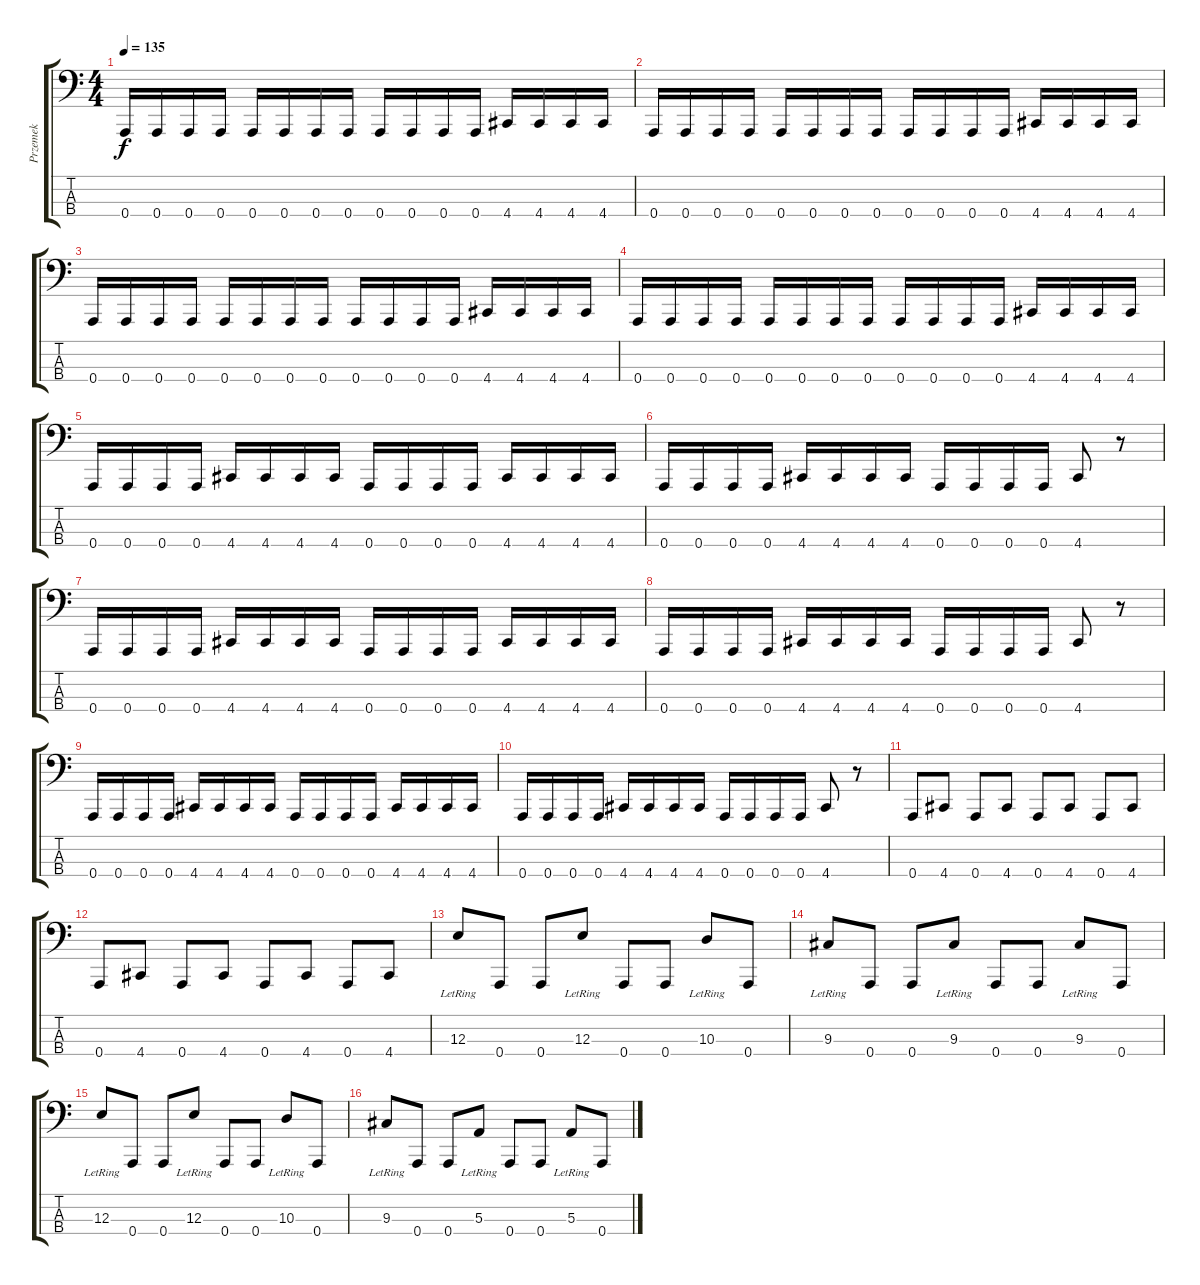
\track ("Przemek" "Przemek") {instrument electricbassfinger}
\staff {score tabs}
\tuning (D2 A1 E1 A0) {hide}
\ts (4 4)
\tempo 135
\clef f4
\ks c
0.4.16{dy f} 0.4.16 0.4.16 0.4.16 0.4.16 0.4.16 0.4.16 0.4.16 0.4.16 0.4.16 0.4.16 0.4.16 4.4.16 4.4.16 4.4.16 4.4.16 |
0.4.16 0.4.16 0.4.16 0.4.16 0.4.16 0.4.16 0.4.16 0.4.16 0.4.16 0.4.16 0.4.16 0.4.16 4.4.16 4.4.16 4.4.16 4.4.16 |
0.4.16 0.4.16 0.4.16 0.4.16 0.4.16 0.4.16 0.4.16 0.4.16 0.4.16 0.4.16 0.4.16 0.4.16 4.4.16 4.4.16 4.4.16 4.4.16 |
0.4.16 0.4.16 0.4.16 0.4.16 0.4.16 0.4.16 0.4.16 0.4.16 0.4.16 0.4.16 0.4.16 0.4.16 4.4.16 4.4.16 4.4.16 4.4.16 |
0.4.16 0.4.16 0.4.16 0.4.16 4.4.16 4.4.16 4.4.16 4.4.16 0.4.16 0.4.16 0.4.16 0.4.16 4.4.16 4.4.16 4.4.16 4.4.16 |
0.4.16 0.4.16 0.4.16 0.4.16 4.4.16 4.4.16 4.4.16 4.4.16 0.4.16 0.4.16 0.4.16 0.4.16 4.4.8 r.8 |
0.4.16 0.4.16 0.4.16 0.4.16 4.4.16 4.4.16 4.4.16 4.4.16 0.4.16 0.4.16 0.4.16 0.4.16 4.4.16 4.4.16 4.4.16 4.4.16 |
0.4.16 0.4.16 0.4.16 0.4.16 4.4.16 4.4.16 4.4.16 4.4.16 0.4.16 0.4.16 0.4.16 0.4.16 4.4.8 r.8 |
0.4.16 0.4.16 0.4.16 0.4.16 4.4.16 4.4.16 4.4.16 4.4.16 0.4.16 0.4.16 0.4.16 0.4.16 4.4.16 4.4.16 4.4.16 4.4.16 |
0.4.16 0.4.16 0.4.16 0.4.16 4.4.16 4.4.16 4.4.16 4.4.16 0.4.16 0.4.16 0.4.16 0.4.16 4.4.8 r.8 |
0.4.8 4.4.8 0.4.8 4.4.8 0.4.8 4.4.8 0.4.8 4.4.8 |
0.4.8 4.4.8 0.4.8 4.4.8 0.4.8 4.4.8 0.4.8 4.4.8 |
12.3{lr}.8 0.4.8 0.4.8 12.3{lr}.8 0.4.8 0.4.8 10.3{lr}.8 0.4.8 |
9.3{lr}.8 0.4.8 0.4.8 9.3{lr}.8 0.4.8 0.4.8 9.3{lr}.8 0.4.8 |
12.3{lr}.8 0.4.8 0.4.8 12.3{lr}.8 0.4.8 0.4.8 10.3{lr}.8 0.4.8 |
9.3{lr}.8 0.4.8 0.4.8 5.3{lr}.8 0.4.8 0.4.8 5.3{lr}.8 0.4.8
